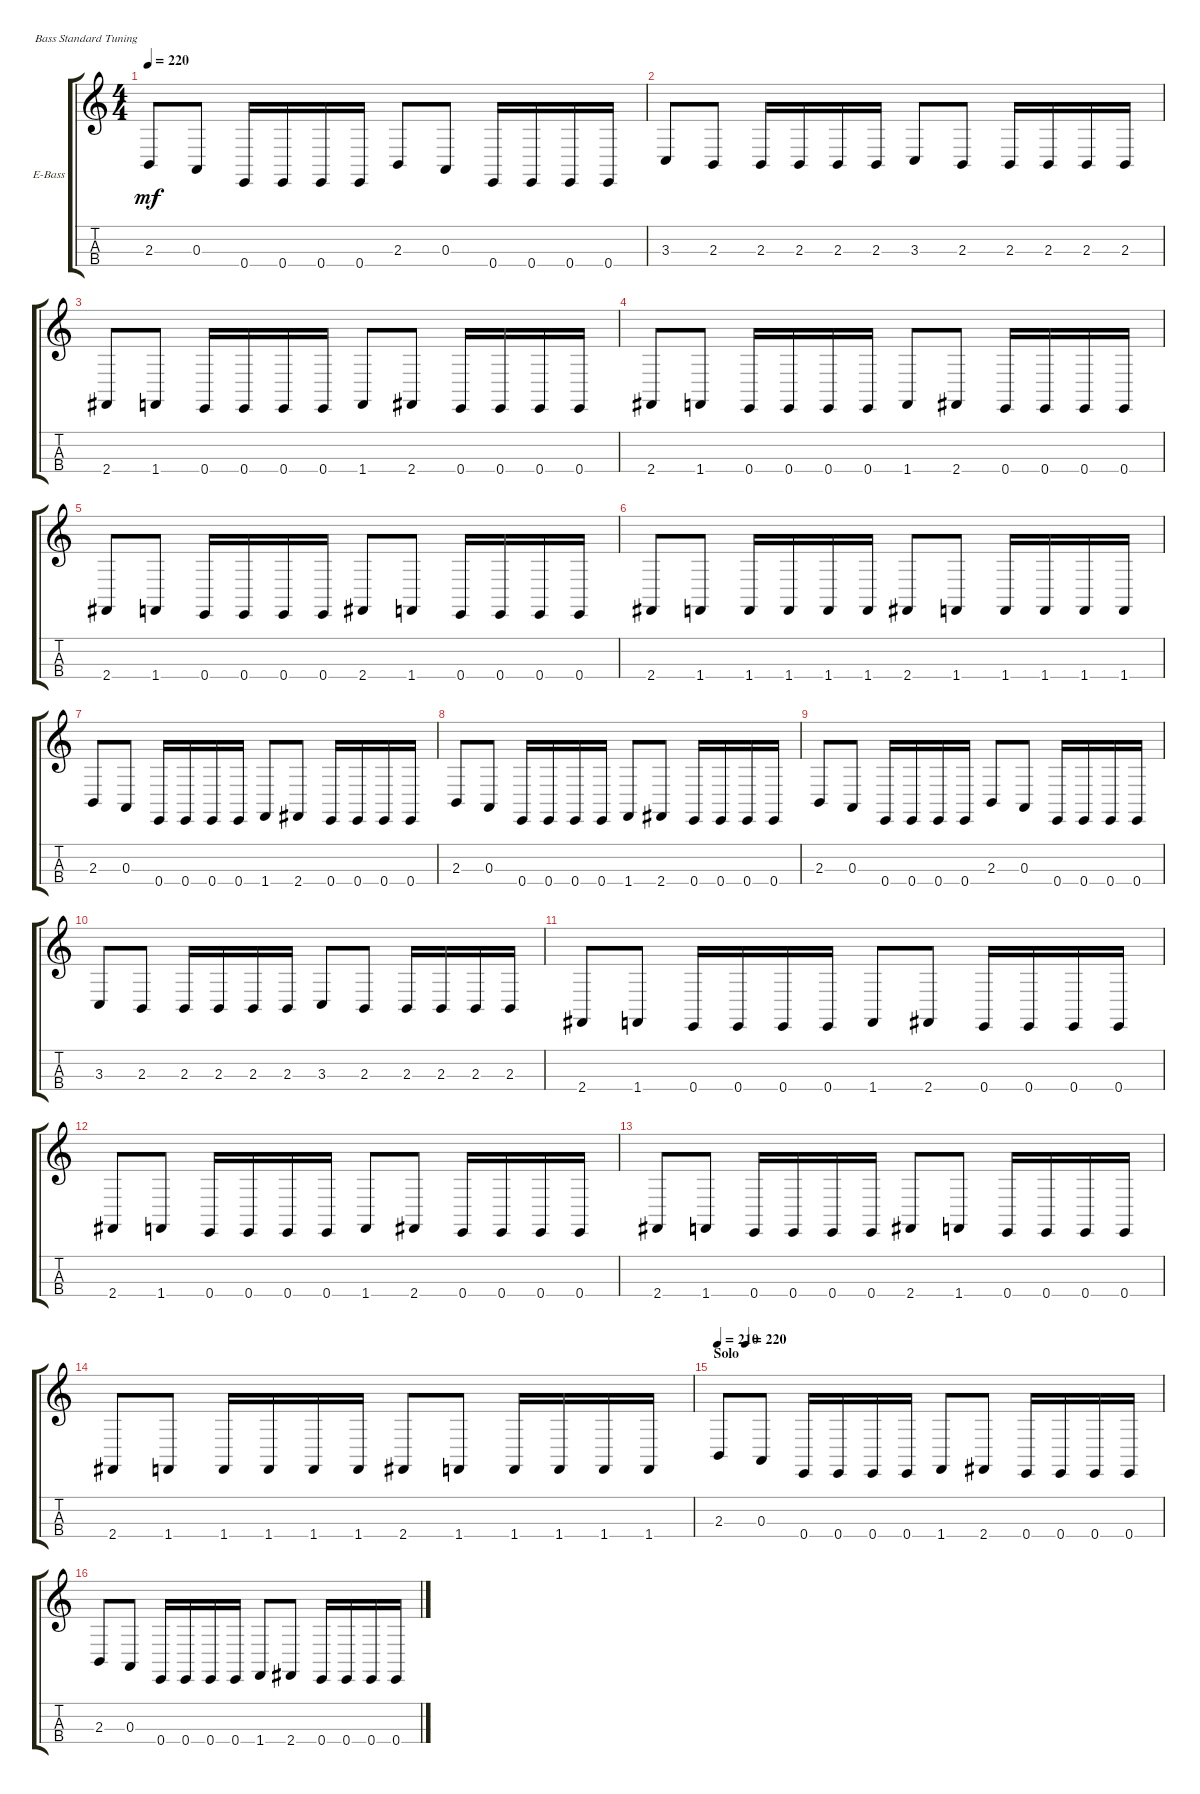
\defaultSystemsLayout 4
\bracketExtendMode groupsimilarinstruments
\firstSystemTrackNameOrientation horizontal
\otherSystemsTrackNameOrientation horizontal
\track ("Electric Bass" "E-Bass") {instrument electricbassfinger}
\staff {score tabs}
\tuning (G2 D2 A1 E1)
\ts (4 4)
\tempo 220
\clef g2
\ks c
2.3.8{dy mf} 0.3.8 0.4.16 0.4.16 0.4.16 0.4.16 2.3.8 0.3.8 0.4.16 0.4.16 0.4.16 0.4.16 |
3.3.8 2.3.8 2.3.16 2.3.16 2.3.16 2.3.16 3.3.8 2.3.8 2.3.16 2.3.16 2.3.16 2.3.16 |
2.4.8 1.4.8 0.4.16 0.4.16 0.4.16 0.4.16 1.4.8 2.4.8 0.4.16 0.4.16 0.4.16 0.4.16 |
2.4.8 1.4.8 0.4.16 0.4.16 0.4.16 0.4.16 1.4.8 2.4.8 0.4.16 0.4.16 0.4.16 0.4.16 |
2.4.8 1.4.8 0.4.16 0.4.16 0.4.16 0.4.16 2.4.8 1.4.8 0.4.16 0.4.16 0.4.16 0.4.16 |
2.4.8 1.4.8 1.4.16 1.4.16 1.4.16 1.4.16 2.4.8 1.4.8 1.4.16 1.4.16 1.4.16 1.4.16 |
2.3.8 0.3.8 0.4.16 0.4.16 0.4.16 0.4.16 1.4.8 2.4.8 0.4.16 0.4.16 0.4.16 0.4.16 |
2.3.8 0.3.8 0.4.16 0.4.16 0.4.16 0.4.16 1.4.8 2.4.8 0.4.16 0.4.16 0.4.16 0.4.16 |
2.3.8 0.3.8 0.4.16 0.4.16 0.4.16 0.4.16 2.3.8 0.3.8 0.4.16 0.4.16 0.4.16 0.4.16 |
3.3.8 2.3.8 2.3.16 2.3.16 2.3.16 2.3.16 3.3.8 2.3.8 2.3.16 2.3.16 2.3.16 2.3.16 |
2.4.8 1.4.8 0.4.16 0.4.16 0.4.16 0.4.16 1.4.8 2.4.8 0.4.16 0.4.16 0.4.16 0.4.16 |
2.4.8 1.4.8 0.4.16 0.4.16 0.4.16 0.4.16 1.4.8 2.4.8 0.4.16 0.4.16 0.4.16 0.4.16 |
2.4.8 1.4.8 0.4.16 0.4.16 0.4.16 0.4.16 2.4.8 1.4.8 0.4.16 0.4.16 0.4.16 0.4.16 |
2.4.8 1.4.8 1.4.16 1.4.16 1.4.16 1.4.16 2.4.8 1.4.8 1.4.16 1.4.16 1.4.16 1.4.16 |
\section ("" "Solo")
\tempo 210
\tempo (220 0.0625)
2.3.8 0.3.8 0.4.16 0.4.16 0.4.16 0.4.16 1.4.8 2.4.8 0.4.16 0.4.16 0.4.16 0.4.16 |
2.3.8 0.3.8 0.4.16 0.4.16 0.4.16 0.4.16 1.4.8 2.4.8 0.4.16 0.4.16 0.4.16 0.4.16
